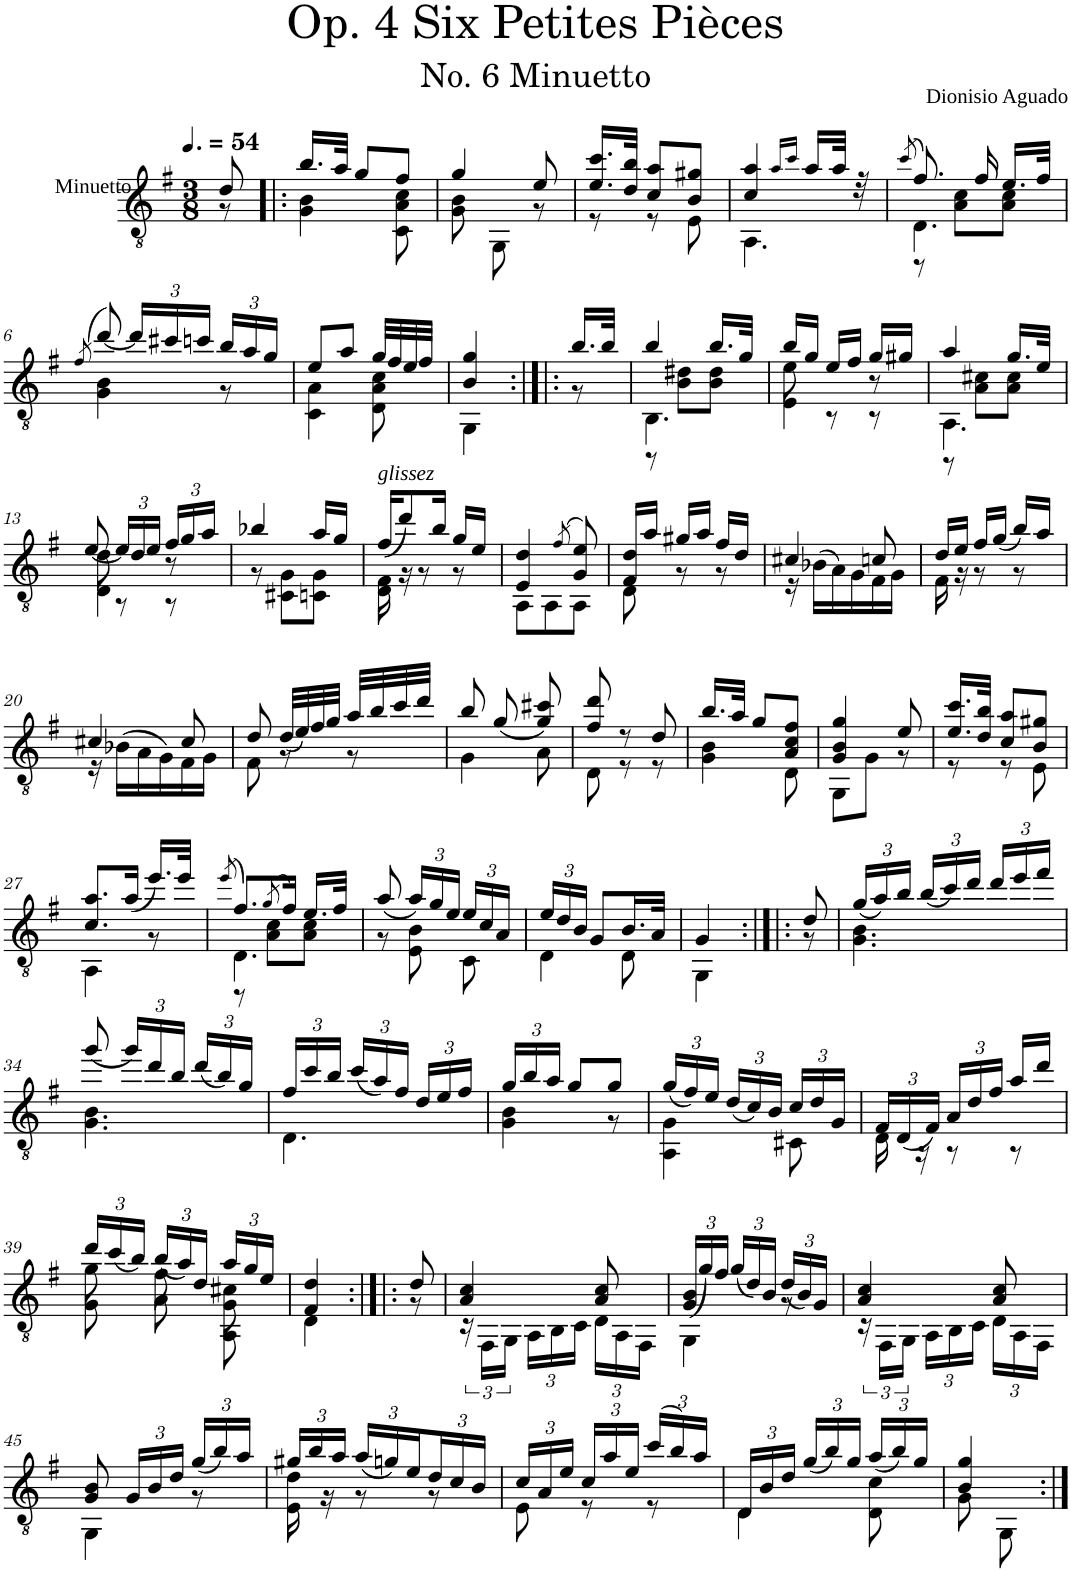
**kern
*part1
*staff1
*I"Guitar
*clefGv2
*k[f#]
*G:
*M3/8
*MM81
=
*^
8d/	8r
=1!|:	=1!|:
16.b/LL	4G\ 4B\
32a/JJk	.
8g/L	.
8f#/J	8C\ 8A\ 8c\
=2	=2
4g/	8G\ 8B\
.	8GG\
8e/	8r
=3	=3
16.e/ 16.cc/LL	8r
32d/ 32b/JJk	.
8c/ 8a/L	8r
8B/ 8g#X/J	8E\
=4	=4
4c/ 4a/	4.AA\
16qa/LL	.
16qcc/JJ	.
16a/LL	.
32a/JJk	.
32r	.
*v	*v
=5
(8qcc/
*^
*	*^
8.f#/)	4.D\	8r
.	.	8A\ 8c\L
16f#/	.	.
16.e/LL	.	8A\ 8c\J
32f#/JJk	.	.
*v	*v	*v
!!LO:LB:g=z
=6
(8qf#/
*^
[<8dd/)	4G\ 4B\
*Xbrackettup	*
24dd/LL]	.
24cc#X/	.
24ccn/JJ	.
24b/LL	8r
24a/	.
24g/JJ	.
=7	=7
8e/L	4C\ 4A\
8a/J	.
32g/LLL	8D\ 8A\ 8c\
32f#/	.
32e/	.
32f#/JJJ	.
=8	=8
4B/ 4g/	4GG\
=9:|!|:	=9:|!|:
16.b/LL	8r
32b/JJk	.
=10	=10
*	*^
4b/	4.BB\	8r
.	.	8B\ 8d#X\L
16.b/LL	.	8B\ 8d#\J
32g/JJk	.	.
=11	=11	=11
16b/LL	4E\	8e\
16g/JJ	.	.
16e/LL	.	8r
16f#/JJ	.	.
16g/LL	8r	8r
16g#X/JJ	.	.
=12	=12	=12
4a/	4.AA\	8r
.	.	8A\ 8c#X\L
16.g/LL	.	8A\ 8c#\J
32e/JJk	.	.
!!LO:LB:g=z	!!	!!
=13	=13	=13
[<8e/	4D\	8d\
24e/LL]	.	8r
24d/	.	.
24e/JJ	.	.
24f#/LL	8r	8r
24g/	.	.
24a/JJ	.	.
*	*v	*v
=14	=14
4b-X/	8r
.	8C#X\ 8G\L
16a/LL	8Cn\ 8G\J
16g/JJ	.
=15	=15
!LO:TX:a:i:t=glissez	!
(<16f#/KL	16D\ 16F#\
8dd/)	16r
.	8r
16b/Jk	.
16g/LL	8r
16e/JJ	.
=16	=16
4E/ 4d/	8AA\L
.	8AA\
(8qf#/	.
8G/ 8e/)	8AA\J
=17	=17
16F#/ 16d/LL	8D\
16a/JJ	.
16g#X/LL	8r
16a/JJ	.
16f#/LL	8r
16d/JJ	.
=18	=18
4c#X/	16r
.	(>16B-X\LL
.	16A\)
.	16G\
8cn/	16F#\
.	16G\JJ
=19	=19
16d/LL	16F#\
16e/JJ	16r
16f#/LL	8r
(<16g/JJ	.
16b/LL)	8r
16a/JJ	.
!!LO:LB:g=z	!!
=20	=20
4c#X/	16r
.	(>16B-X\LL
.	16A\
.	16G\)
8c#/	16F#\
.	16G\JJ
=21	=21
8d/	8F#\
(<32d/LLL	8r
32e/)	.
32f#/	.
32g/JJJ	.
32a/LLL	8r
32b/	.
32cc/	.
32dd/JJJ	.
=22	=22
8b/	4G\
(<8g/	.
8g/ 8cc#X/)	8A\
=22	=22
8f#/ 8dd/	8D\
8r	8r
8d/	8r
=23	=23
16.b/LL	4G\ 4B\
32a/JJk	.
8g/L	.
8A/ 8c/ 8f#/J	8D\
=24	=24
4G/ 4B/ 4g/	8GG\L
.	8G\J
8e/	8r
=26	=26
16.e/ 16.cc/LL	8r
32d/ 32b/JJk	.
8c/ 8a/L	8r
8B/ 8g#X/J	8E\
!!LO:LB:g=z	!!
=27	=27
8.c/ 8.a/L	4AA\
(<16a/Jk	.
16.ee/LL)	8r
32ee/JJk	.
*v	*v
=28
(8qee/
*^
*	*^
8.f#/L)	4.D\	8r
.	.	8A\ 8c\L
(8qg/	.	.
16f#/Jk)	.	.
16.e/LL	.	8A\ 8c\J
32f#/JJk	.	.
*	*v	*v
=29	=29
(<8a/	8r
24a/LL)	8E\ 8B\
24g/	.
24e/JJ	.
24e/LL	8C\
24c/	.
24A/JJ	.
=30	=30
24e/LL	4D\
24d/	.
24B/JJ	.
8G/L	.
16.B/L	8D\
32A/JJk	.
=31	=31
4G/	4GG\
=32:|!|:	=32:|!|:
8d/	8r
=33	=33
(<24g/LL	4.G\ 4.B\
24a/)	.
24b/JJ	.
(<24b/LL	.
24cc/)	.
24dd/JJ	.
24dd/LL	.
24ee/	.
24ff#/JJ	.
!!LO:LB:g=z	!!
=34	=34
(<8gg/	4.G\ 4.B\
24gg/LL)	.
24dd/	.
24b/JJ	.
(<24dd/LL	.
24b/)	.
24g/JJ	.
=35	=35
24f#/LL	4.D\
24cc/	.
24b/JJ	.
(<24cc/LL	.
24a/)	.
24f#/JJ	.
24d/LL	.
24e/	.
24f#/JJ	.
=36	=36
24g/LL	4G\ 4B\
24b/	.
24a/JJ	.
8g/L	.
8g/J	8r
=37	=37
(<24g/LL	4AA\ 4G\
24f#/)	.
24e/JJ	.
(<24d/LL	.
24c/)	.
24B/JJ	.
24c/LL	8C#X\
24d/	.
24G/JJ	.
=38	=38
24F#/LL	16D\
(<24D/	.
.	16r
24F#/JJ)	.
24A/LL	8r
24d/	.
24f#/JJ	.
16a/LL	8r
16dd/JJ	.
!!LO:LB:g=z	!!
=39	=39
*	*^
24dd/LL	8G\	8g\
(<24cc/	.	.
24b/JJ)	.	.
(<24b/LL	8A\	8f#\
24a/)	.	.
24d/JJ	.	.
24a/LL	8AA\	8G\ 8c#X\
24g/	.	.
24e/JJ	.	.
*	*v	*v
=40	=40
4F#/ 4d/	4D\
=41:|!|:	=41:|!|:
8d/	8r
=42	=42
*	*brackettup
4A/ 4c/	24r
.	24FF#\LL
.	24GG\JJ
*	*Xbrackettup
.	24AA\LL
.	24BB\
.	24C\JJ
8A/ 8c/	24D\LL
.	24AA\
.	24FF#\JJ
=43	=43
(<24G/ 24B/LL	4GG\
24g/)	.
24f#/JJ	.
(<24g/LL	.
24d/)	.
24B/JJ	.
(<24d/LL	8r
24B/)	.
24G/JJ	.
=44	=44
*	*brackettup
4A/ 4c/	24r
.	24FF#\LL
.	24GG\JJ
*	*Xbrackettup
.	24AA\LL
.	24BB\
.	24C\JJ
8A/ 8c/	24D\LL
.	24AA\
.	24FF#\JJ
!!LO:LB:g=z	!!
=45	=45
8G/ 8B/	4GG\
24G/LL	.
24B/	.
24d/JJ	.
(<24g/LL	8r
24b/)	.
24a/JJ	.
=46	=46
24g#X/LL	16E\ 16d\
24b/	.
.	16r
24a/JJ	.
(<24a/LL	8r
24gn/)	.
24e/	.
24d/	8r
24c/	.
24B/JJ	.
=47	=47
24c/LL	8E\
24A/	.
24e/JJ	.
24c/LL	8r
24a/	.
24e/JJ	.
(24cc/LL	8r
24b/)	.
24a/JJ	.
=48	=48
24D/LL	4D\
24B/	.
24d/JJ	.
(<24g/LL	.
24b/)	.
24g/JJ	.
(<24a/LL	8D\ 8c\
24b/)	.
24g/JJ	.
=49	=49
4B/ 4g/	8G\
.	8GG\
*v	*v
=:|!
*-
